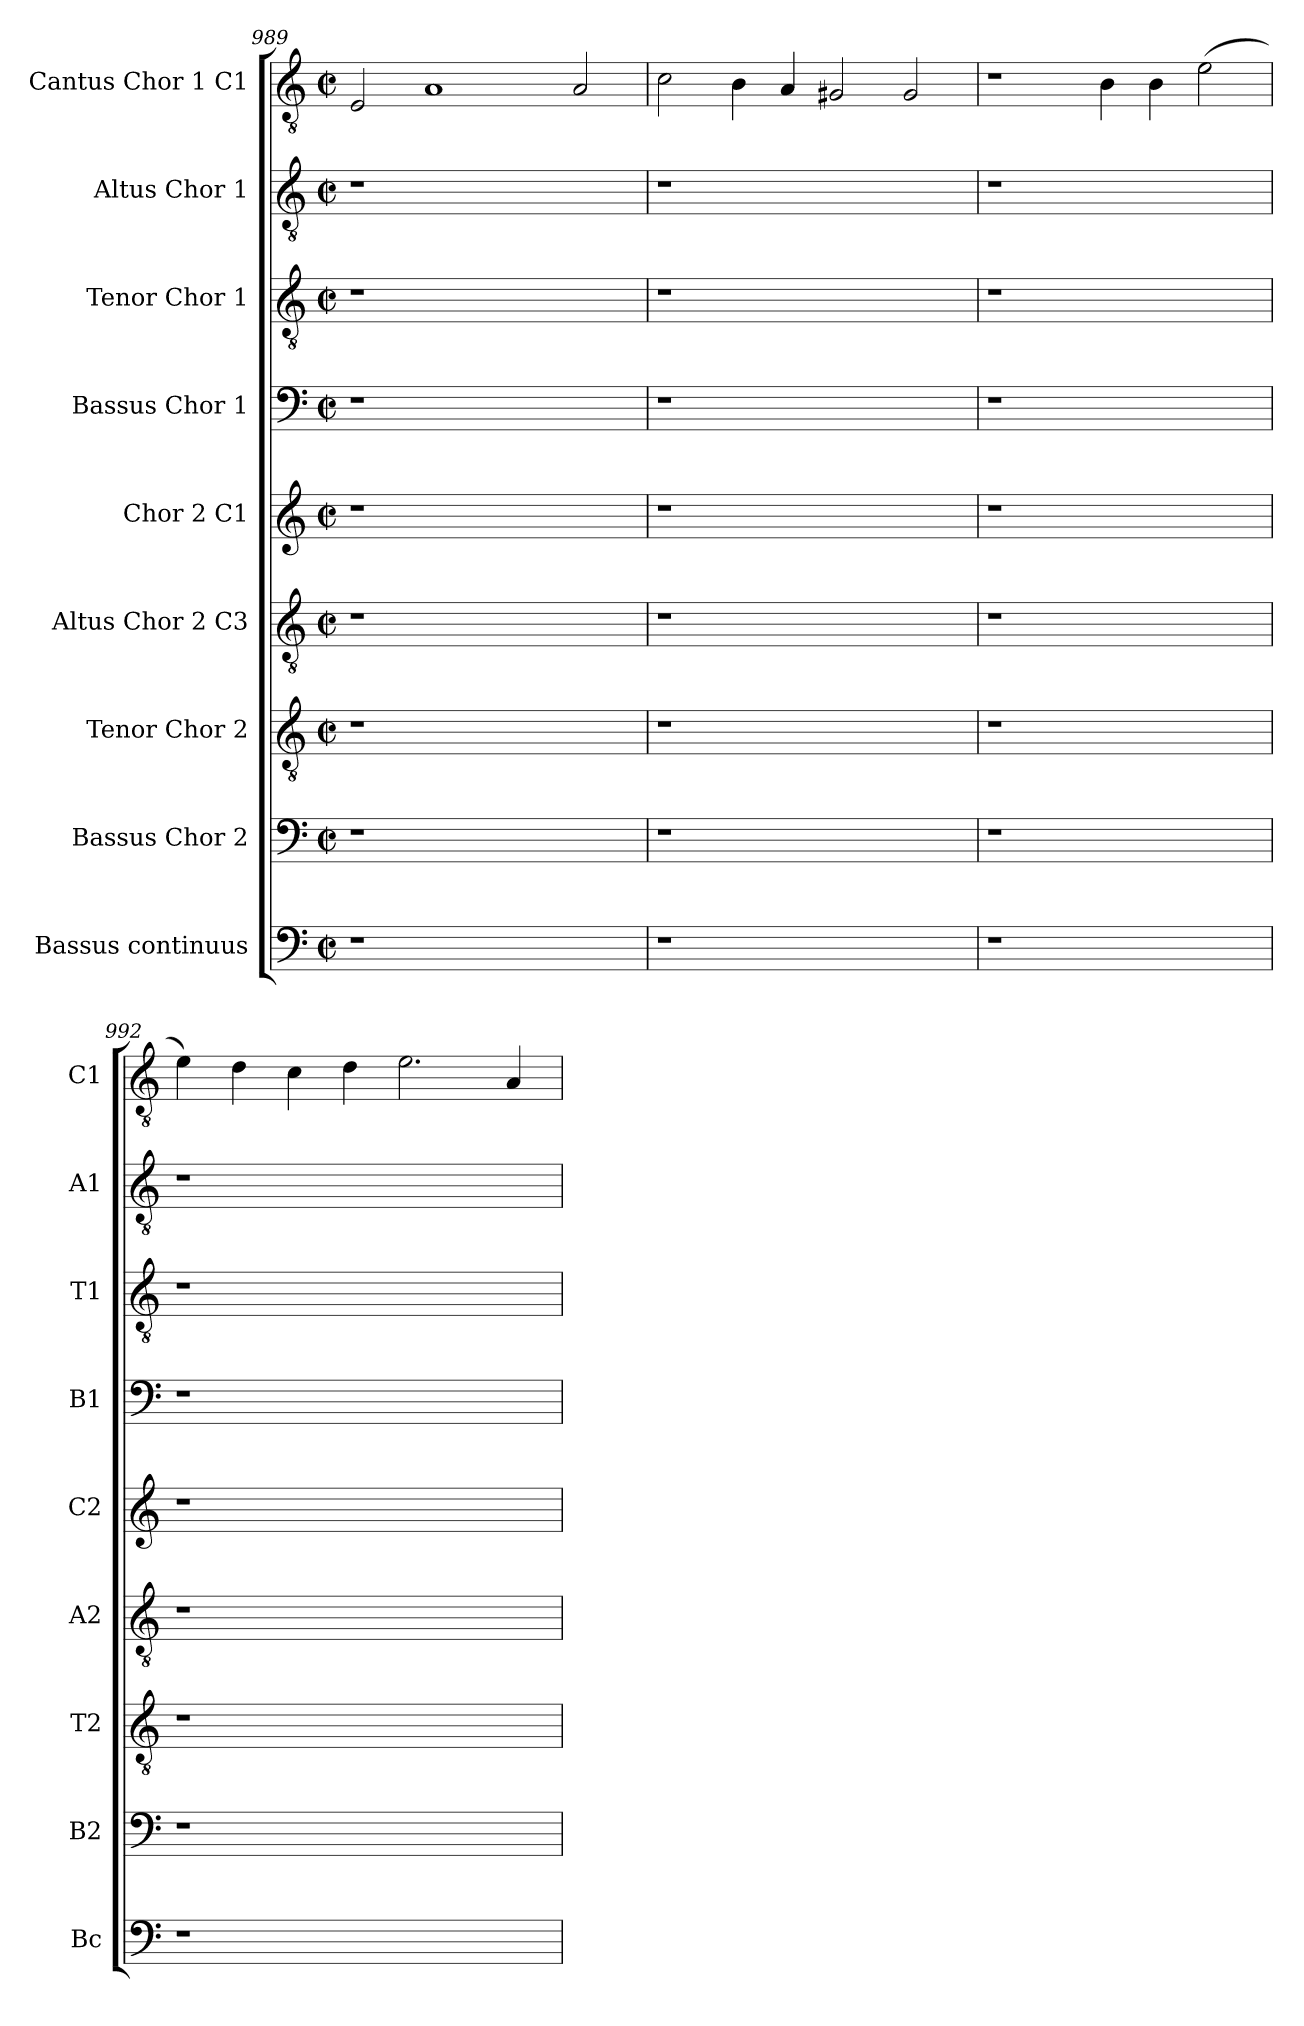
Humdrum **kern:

**kern	**kern	**kern	**kern	**kern	**kern	**kern	**kern	**kern
*part9	*part8	*part7	*part6	*part5	*part4	*part3	*part2	*part1
*staff9	*staff8	*staff7	*staff6	*staff5	*staff4	*staff3	*staff2	*staff1
*I"Bassus continuus	*I"Bassus Chor 2	*I"Tenor Chor 2	*I"Altus Chor 2 C3	*I"Chor 2 C1	*I"Bassus Chor 1	*I"Tenor Chor 1	*I"Altus Chor 1	*I"Cantus Chor 1 C1
*I'Bc	*I'B2	*I'T2	*I'A2	*I'C2	*I'B1	*I'T1	*I'A1	*I'C1
*clefF4	*clefF4	*clefGv2	*clefGv2	*clefG2	*clefF4	*clefGv2	*clefGv2	*clefGv2
*ITrd7c12	*	*	*	*	*	*	*	*
*k[]	*k[]	*k[]	*k[]	*k[]	*k[]	*k[]	*k[]	*k[]
*C:	*C:	*C:	*C:	*C:	*C:	*C:	*C:	*C:
*M2/2	*M2/2	*M2/2	*M2/2	*M2/2	*M2/2	*M2/2	*M2/2	*M2/2
*met(c|)	*met(c|)	*met(c|)	*met(c|)	*met(c|)	*met(c|)	*met(c|)	*met(c|)	*met(c|)
=989	=989	=989	=989	=989	=989	=989	=989	=989
1r	1r	1r	1r	1r	1r	1r	1r	2E/
.	.	.	.	.	.	.	.	1A
1ryy	1ryy	1ryy	1ryy	1ryy	1ryy	1ryy	1ryy	.
.	.	.	.	.	.	.	.	2A/
=990	=990	=990	=990	=990	=990	=990	=990	=990
1r	1r	1r	1r	1r	1r	1r	1r	2c\
.	.	.	.	.	.	.	.	4B\
.	.	.	.	.	.	.	.	4A/
1ryy	1ryy	1ryy	1ryy	1ryy	1ryy	1ryy	1ryy	2G#X/
.	.	.	.	.	.	.	.	2G#/
=991	=991	=991	=991	=991	=991	=991	=991	=991
1r	1r	1r	1r	1r	1r	1r	1r	1r
1ryy	1ryy	1ryy	1ryy	1ryy	1ryy	1ryy	1ryy	4B\
.	.	.	.	.	.	.	.	4B\
.	.	.	.	.	.	.	.	(>2e\
=992	=992	=992	=992	=992	=992	=992	=992	=992
1r	1r	1r	1r	1r	1r	1r	1r	4e\)
.	.	.	.	.	.	.	.	4d\
.	.	.	.	.	.	.	.	4c\
.	.	.	.	.	.	.	.	4d\
1ryy	1ryy	1ryy	1ryy	1ryy	1ryy	1ryy	1ryy	2.e\
.	.	.	.	.	.	.	.	4A/
=	=	=	=	=	=	=	=	=
*-	*-	*-	*-	*-	*-	*-	*-	*-
